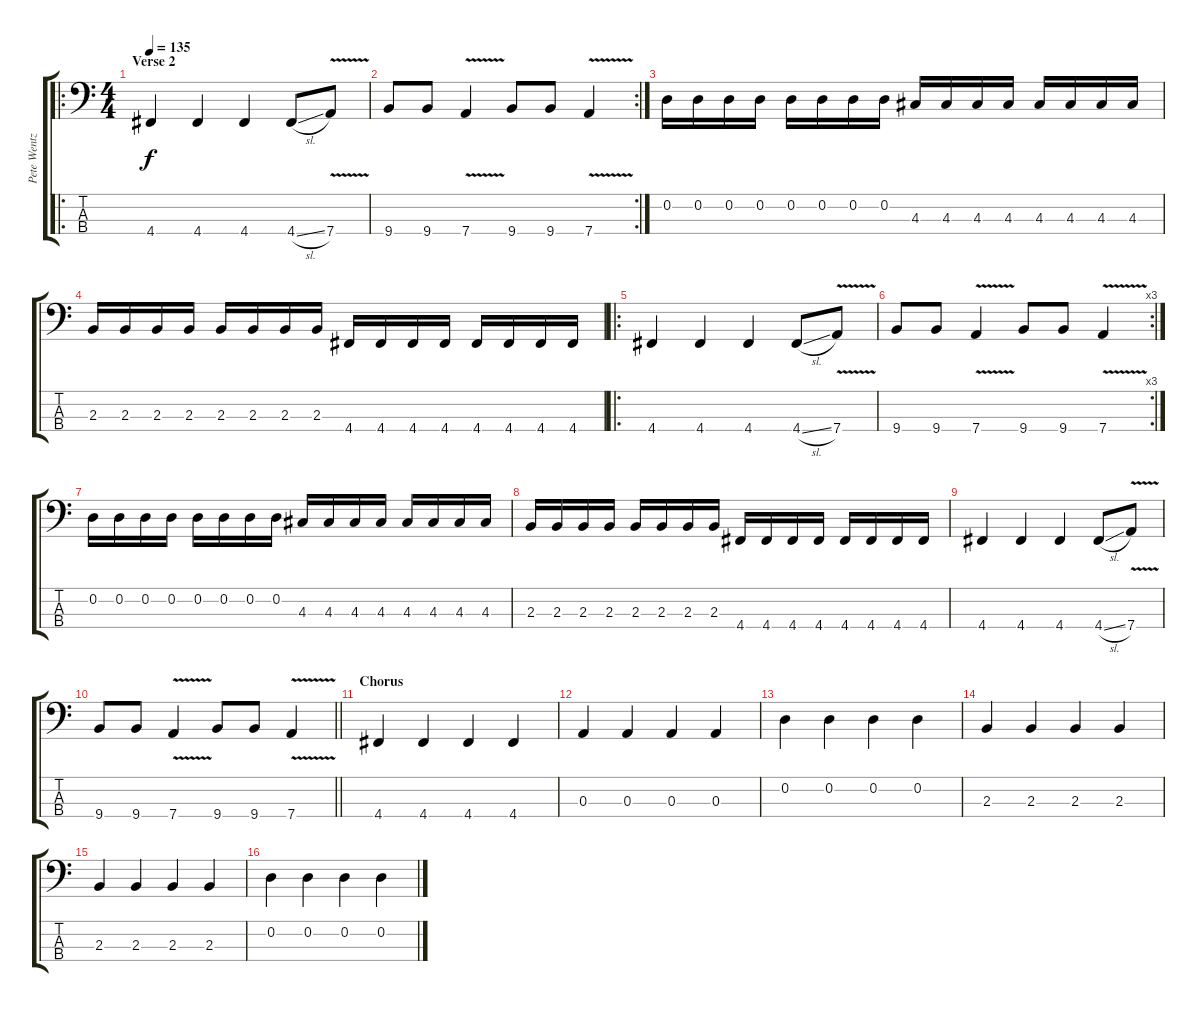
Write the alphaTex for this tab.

\track ("Pete Wentz" "Pete Wentz") {instrument electricbassfinger}
\staff {score tabs}
\tuning (G2 D2 A1 D1) {hide}
\ro
\ts (4 4)
\section ("" "Verse 2")
\tempo 135
\clef f4
\ks c
4.4.4{dy f} 4.4.4 4.4.4 4.4{sl}.8 7.4{v}.8 |
\rc 2
9.4.8 9.4.8 7.4{v}.4 9.4.8 9.4.8 7.4{v}.4 |
0.2.16 0.2.16 0.2.16 0.2.16 0.2.16 0.2.16 0.2.16 0.2.16 4.3.16 4.3.16 4.3.16 4.3.16 4.3.16 4.3.16 4.3.16 4.3.16 |
2.3.16 2.3.16 2.3.16 2.3.16 2.3.16 2.3.16 2.3.16 2.3.16 4.4.16 4.4.16 4.4.16 4.4.16 4.4.16 4.4.16 4.4.16 4.4.16 |
\ro
4.4.4 4.4.4 4.4.4 4.4{sl}.8 7.4{v}.8 |
\rc 3
9.4.8 9.4.8 7.4{v}.4 9.4.8 9.4.8 7.4{v}.4 |
0.2.16 0.2.16 0.2.16 0.2.16 0.2.16 0.2.16 0.2.16 0.2.16 4.3.16 4.3.16 4.3.16 4.3.16 4.3.16 4.3.16 4.3.16 4.3.16 |
2.3.16 2.3.16 2.3.16 2.3.16 2.3.16 2.3.16 2.3.16 2.3.16 4.4.16 4.4.16 4.4.16 4.4.16 4.4.16 4.4.16 4.4.16 4.4.16 |
4.4.4 4.4.4 4.4.4 4.4{sl}.8 7.4{v}.8 |
\barLineRight lightlight
9.4.8 9.4.8 7.4{v}.4 9.4.8 9.4.8 7.4{v}.4 |
\section ("" "Chorus")
4.4.4 4.4.4 4.4.4 4.4.4 |
0.3.4 0.3.4 0.3.4 0.3.4 |
0.2.4 0.2.4 0.2.4 0.2.4 |
2.3.4 2.3.4 2.3.4 2.3.4 |
2.3.4 2.3.4 2.3.4 2.3.4 |
0.2.4 0.2.4 0.2.4 0.2.4
